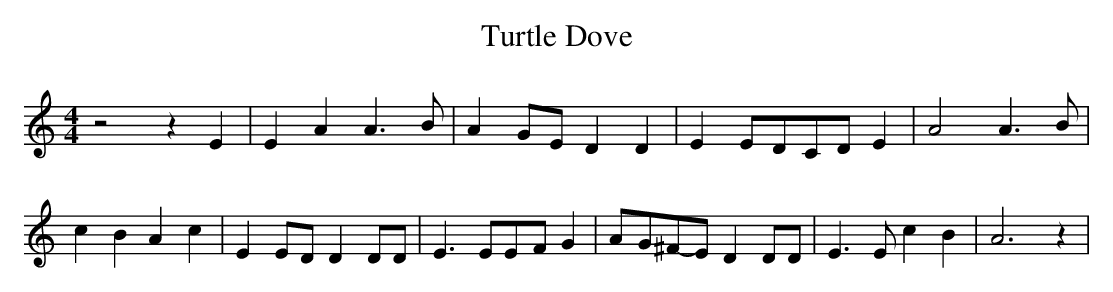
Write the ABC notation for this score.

X:1
T:Turtle Dove
M:4/4
L:1/4
K:C
 z2 z E| E A A3/2 B/2| AG/2-E/2 D D| EE/2-D/2C/2-D/2 E| A2 A3/2 B/2|\
 c B A c| E E/2D/2 D D/2D/2| E3/2 E/2E/2-F/2 G|A/2-G/2^F/2-E/2 D D/2D/2|\
 E3/2 E/2 c B| A3 z|
